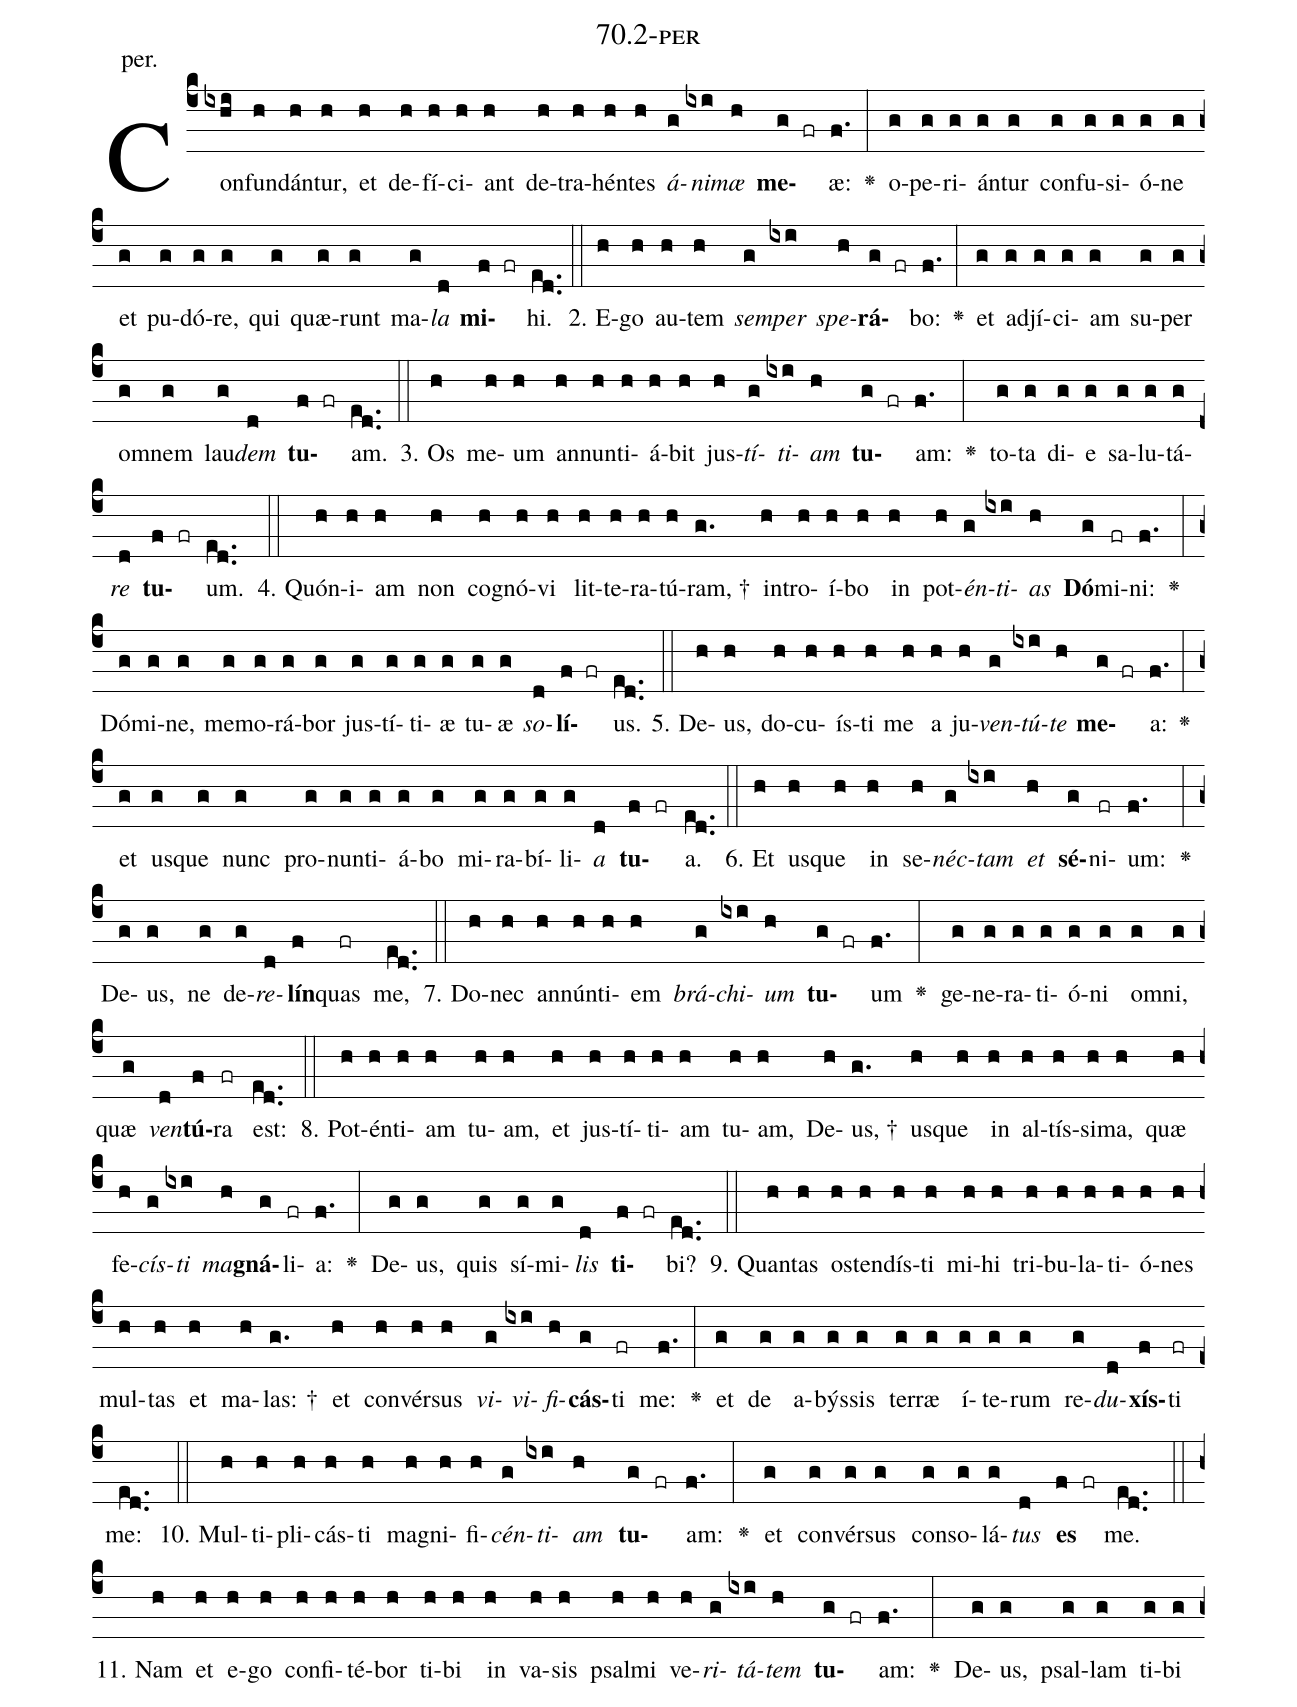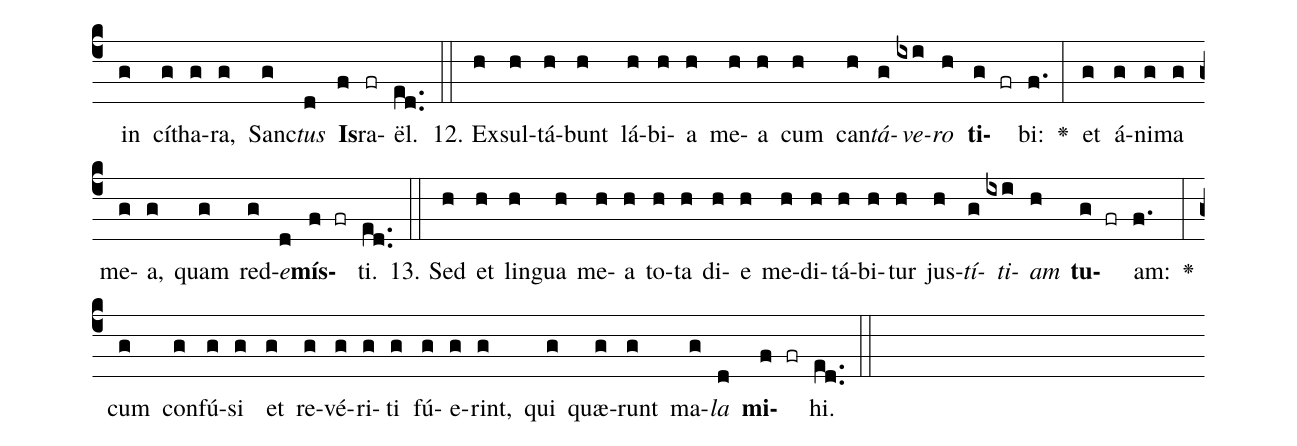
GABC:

name: 70.2-per;
annotation: per.;
%%
(c4)Con(ixhi)fun(h)dán(h)tur,(h) et(h) de(h)fí(h)ci(h)ant(h) de(h)tra(h)hén(h)tes(h) <i>á</i>(g)<i>ni</i>(ixi)<i>mæ</i>(h) <b>me</b>(g fr)æ:(f.) <v>\greheightstar</v>(:) o(g)pe(g)ri(g)án(g)tur(g) con(g)fu(g)si(g)ó(g)ne(g) et(g) pu(g)dó(g)re,(g) qui(g) quæ(g)runt(g) ma(g)<i>la</i>(d) <b>mi</b>(f fr)hi.(ed..) (::)
2. E(h)go(h) au(h)tem(h) <i>sem</i>(g)<i>per</i>(ixi) <i>spe</i>(h)<b>rá</b>(g fr)bo:(f.) <v>\greheightstar</v>(:) et(g) ad(g)jí(g)ci(g)am(g) su(g)per(g) om(g)nem(g) lau(g)<i>dem</i>(d) <b>tu</b>(f fr)am.(ed..) (::)
3. Os(h) me(h)um(h) an(h)nun(h)ti(h)á(h)bit(h) jus(h)<i>tí</i>(g)<i>ti</i>(ixi)<i>am</i>(h) <b>tu</b>(g fr)am:(f.) <v>\greheightstar</v>(:) to(g)ta(g) di(g)e(g) sa(g)lu(g)tá(g)<i>re</i>(d) <b>tu</b>(f fr)um.(ed..) (::)
4. Quón(h)i(h)am(h) non(h) co(h)gnó(h)vi(h) lit(h)te(h)ra(h)tú(h)ram, †(g.) in(h)tro(h)í(h)bo(h) in(h) pot(h)<i>én</i>(g)<i>ti</i>(ixi)<i>as</i>(h) <b>Dó</b>(g)mi(fr)ni:(f.) <v>\greheightstar</v>(:) Dó(g)mi(g)ne,(g) me(g)mo(g)rá(g)bor(g) jus(g)tí(g)ti(g)æ(g) tu(g)æ(g) <i>so</i>(d)<b>lí</b>(f fr)us.(ed..) (::)
5. De(h)us,(h) do(h)cu(h)ís(h)ti(h) me(h) a(h) ju(h)<i>ven</i>(g)<i>tú</i>(ixi)<i>te</i>(h) <b>me</b>(g fr)a:(f.) <v>\greheightstar</v>(:) et(g) us(g)que(g) nunc(g) pro(g)nun(g)ti(g)á(g)bo(g) mi(g)ra(g)bí(g)li(g)<i>a</i>(d) <b>tu</b>(f fr)a.(ed..) (::)
6. Et(h) us(h)que(h) in(h) se(h)<i>néc</i>(g)<i>tam</i>(ixi) <i>et</i>(h) <b>sé</b>(g)ni(fr)um:(f.) <v>\greheightstar</v>(:) De(g)us,(g) ne(g) de(g)<i>re</i>(d)<b>lín</b>(f)quas(fr) me,(ed..) (::)
7. Do(h)nec(h) an(h)nún(h)ti(h)em(h) <i>brá</i>(g)<i>chi</i>(ixi)<i>um</i>(h) <b>tu</b>(g fr)um(f.) <v>\greheightstar</v>(:) ge(g)ne(g)ra(g)ti(g)ó(g)ni(g) om(g)ni,(g) quæ(g) <i>ven</i>(d)<b>tú</b>(f)ra(fr) est:(ed..) (::)
8. Pot(h)én(h)ti(h)am(h) tu(h)am,(h) et(h) jus(h)tí(h)ti(h)am(h) tu(h)am,(h) De(h)us, †(g.) us(h)que(h) in(h) al(h)tís(h)si(h)ma,(h) quæ(h) fe(h)<i>cís</i>(g)<i>ti</i>(ixi) <i>ma</i>(h)<b>gná</b>(g)li(fr)a:(f.) <v>\greheightstar</v>(:) De(g)us,(g) quis(g) sí(g)mi(g)<i>lis</i>(d) <b>ti</b>(f fr)bi?(ed..) (::)
9. Quan(h)tas(h) os(h)ten(h)dís(h)ti(h) mi(h)hi(h) tri(h)bu(h)la(h)ti(h)ó(h)nes(h) mul(h)tas(h) et(h) ma(h)las: †(g.) et(h) con(h)vér(h)sus(h) <i>vi</i>(g)<i>vi</i>(ixi)<i>fi</i>(h)<b>cás</b>(g)ti(fr) me:(f.) <v>\greheightstar</v>(:) et(g) de(g) a(g)býs(g)sis(g) ter(g)ræ(g) í(g)te(g)rum(g) re(g)<i>du</i>(d)<b>xís</b>(f)ti(fr) me:(ed..) (::)
10. Mul(h)ti(h)pli(h)cás(h)ti(h) ma(h)gni(h)fi(h)<i>cén</i>(g)<i>ti</i>(ixi)<i>am</i>(h) <b>tu</b>(g fr)am:(f.) <v>\greheightstar</v>(:) et(g) con(g)vér(g)sus(g) con(g)so(g)lá(g)<i>tus</i>(d) <b>es</b>(f fr) me.(ed..) (::)
11. Nam(h) et(h) e(h)go(h) con(h)fi(h)té(h)bor(h) ti(h)bi(h) in(h) va(h)sis(h) psal(h)mi(h) ve(h)<i>ri</i>(g)<i>tá</i>(ixi)<i>tem</i>(h) <b>tu</b>(g fr)am:(f.) <v>\greheightstar</v>(:) De(g)us,(g) psal(g)lam(g) ti(g)bi(g) in(g) cí(g)tha(g)ra,(g) Sanc(g)<i>tus</i>(d) <b>Is</b>(f)ra(fr)ël.(ed..) (::)
12. Ex(h)sul(h)tá(h)bunt(h) lá(h)bi(h)a(h) me(h)a(h) cum(h) can(h)<i>tá</i>(g)<i>ve</i>(ixi)<i>ro</i>(h) <b>ti</b>(g fr)bi:(f.) <v>\greheightstar</v>(:) et(g) á(g)ni(g)ma(g) me(g)a,(g) quam(g) red(g)<i>e</i>(d)<b>mís</b>(f fr)ti.(ed..) (::)
13. Sed(h) et(h) lin(h)gua(h) me(h)a(h) to(h)ta(h) di(h)e(h) me(h)di(h)tá(h)bi(h)tur(h) jus(h)<i>tí</i>(g)<i>ti</i>(ixi)<i>am</i>(h) <b>tu</b>(g fr)am:(f.) <v>\greheightstar</v>(:) cum(g) con(g)fú(g)si(g) et(g) re(g)vé(g)ri(g)ti(g) fú(g)e(g)rint,(g) qui(g) quæ(g)runt(g) ma(g)<i>la</i>(d) <b>mi</b>(f fr)hi.(ed..) (::)
